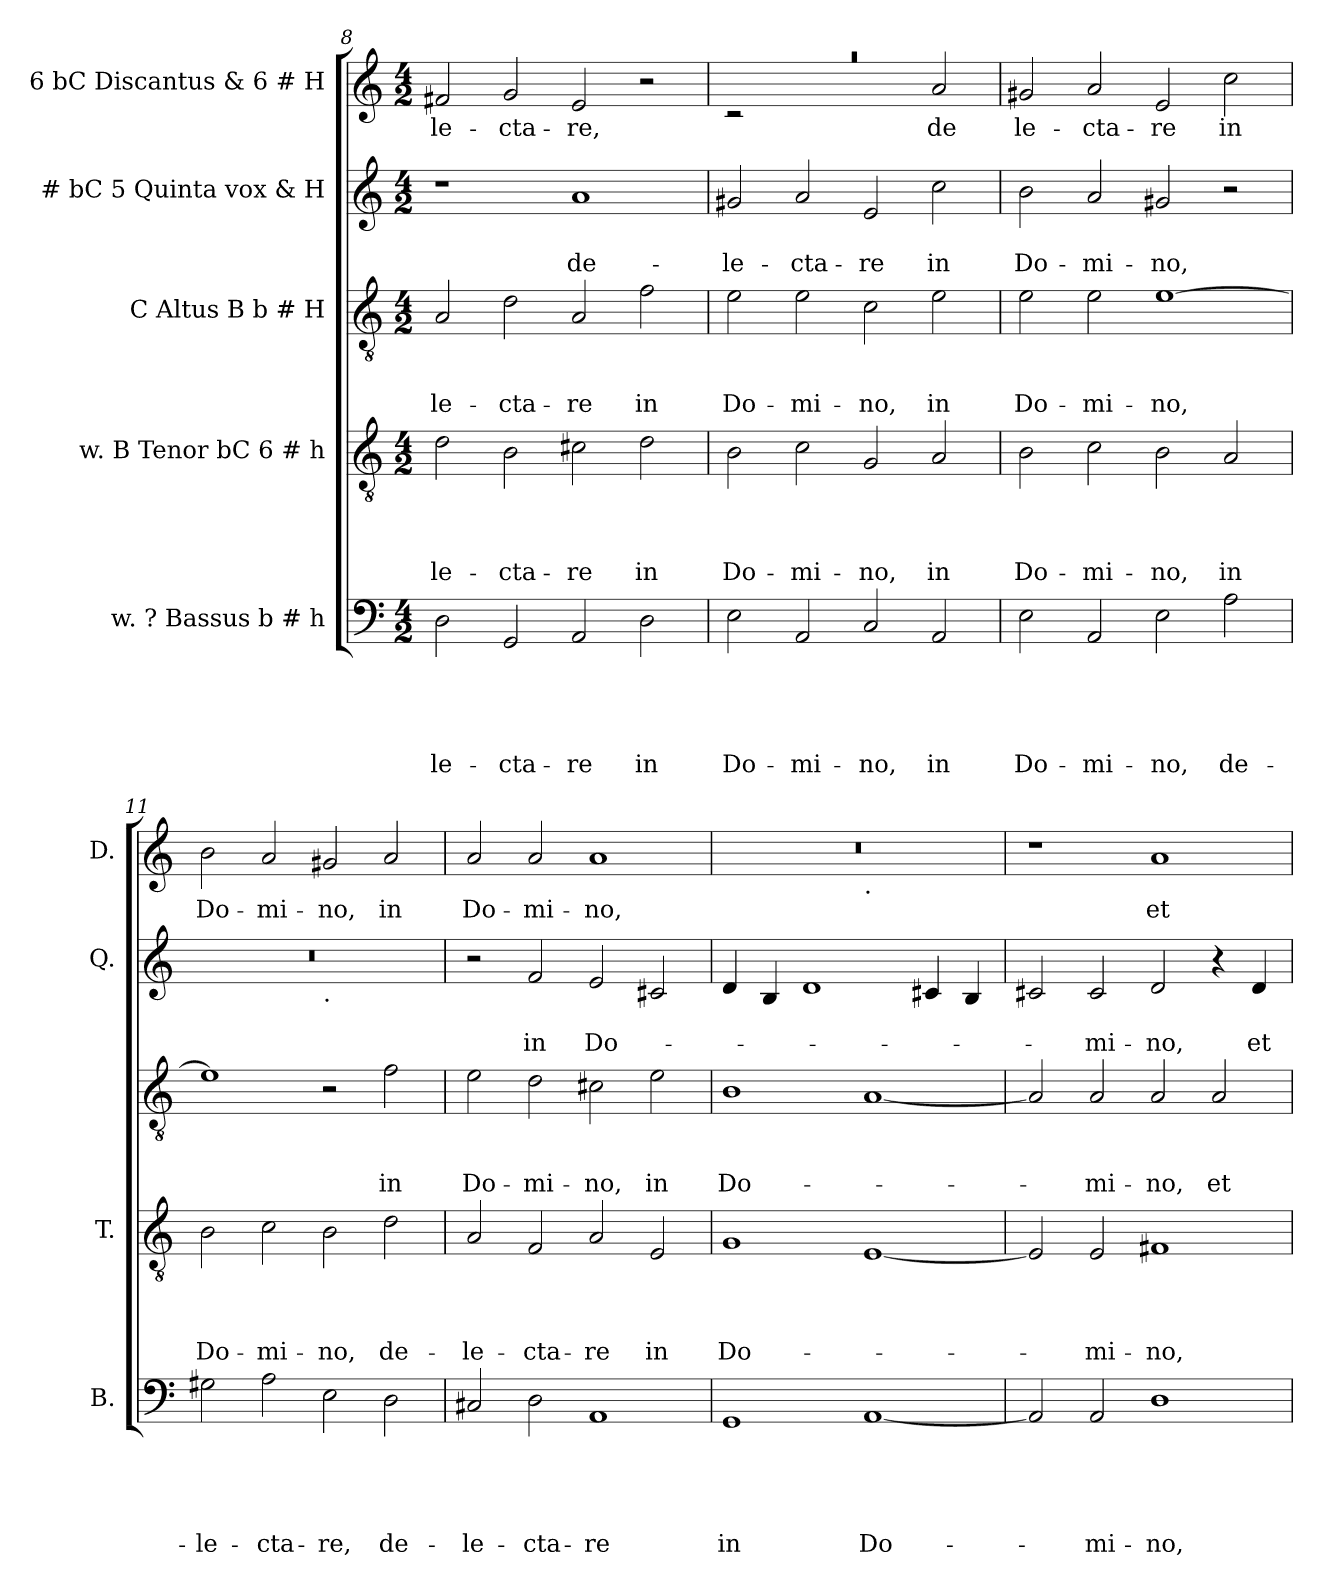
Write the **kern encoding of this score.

**kern	**text	**text	**text	**text	**text	**kern	**text	**text	**text	**text	**kern	**text	**text	**text	**kern	**text	**text	**kern	**text
*part5	*part5	*part5	*part5	*part5	*part5	*part4	*part4	*part4	*part4	*part4	*part3	*part3	*part3	*part3	*part2	*part2	*part2	*part1	*part1
*staff5	*staff5	*staff5	*staff5	*staff5	*staff5	*staff4	*staff4	*staff4	*staff4	*staff4	*staff3	*staff3	*staff3	*staff3	*staff2	*staff2	*staff2	*staff1	*staff1
*I"w. ? Bassus b # h	*	*	*	*	*	*I"w. B Tenor bC 6 # h	*	*	*	*	*I"C Altus B b # H	*	*	*	*I"# bC 5 Quinta vox & H	*	*	*I"6 bC Discantus & 6 # H	*
*I'B.	*	*	*	*	*	*I'T.	*	*	*	*	*	*	*	*	*I'Q.	*	*	*I'D.	*
*clefF4	*	*	*	*	*	*clefGv2	*	*	*	*	*clefGv2	*	*	*	*clefG2	*	*	*clefG2	*
*k[]	*	*	*	*	*	*k[]	*	*	*	*	*k[]	*	*	*	*k[]	*	*	*k[]	*
*C:	*	*	*	*	*	*C:	*	*	*	*	*C:	*	*	*	*C:	*	*	*C:	*
*M4/2	*	*	*	*	*	*M4/2	*	*	*	*	*M4/2	*	*	*	*M4/2	*	*	*M4/2	*
=8	=8	=8	=8	=8	=8	=8	=8	=8	=8	=8	=8	=8	=8	=8	=8	=8	=8	=8	=8
!	!	!	!	!	!LO:LY:b	!	!	!	!	!LO:LY:b	!	!	!	!LO:LY:b	!	!	!	!	!LO:LY:b
2D\	.	.	.	.	-le-	2d\	.	.	.	-le-	2A/	.	.	-le-	1r	.	.	2f#X/	-le-
!	!	!	!	!	!LO:LY:b	!	!	!	!	!LO:LY:b	!	!	!	!LO:LY:b	!	!	!	!	!LO:LY:b
2GG/	.	.	.	.	-cta-	2B\	.	.	.	-cta-	2d\	.	.	-cta-	.	.	.	2g/	-cta-
!	!	!	!	!	!LO:LY:b	!	!	!	!	!LO:LY:b	!	!	!	!LO:LY:b	!	!	!LO:LY:b	!	!LO:LY:b
2AA/	.	.	.	.	-re	2c#X\	.	.	.	-re	2A/	.	.	-re	1a	.	de-	2e/	-re,
!	!	!	!	!	!LO:LY:b	!	!	!	!	!LO:LY:b	!	!	!	!LO:LY:b	!	!	!	!	!
2D\	.	.	.	.	in	2d\	.	.	.	in	2f\	.	.	in	.	.	.	2r	.
=9	=9	=9	=9	=9	=9	=9	=9	=9	=9	=9	=9	=9	=9	=9	=9	=9	=9	=9	=9
!	!	!	!	!	!LO:LY:b	!	!	!	!	!LO:LY:b	!	!	!	!LO:LY:b	!	!	!LO:LY:b	!LO:N:vis=1	!
*	*	*	*	*	*	*	*	*	*	*	*	*	*	*	*	*	*	*^	*
2E\	.	.	.	.	Do-	2B\	.	.	.	Do-	2e\	.	.	Do-	2g#X/	.	-le-	0raa	2rc	.
!	!	!	!	!	!LO:LY:b	!	!	!	!	!LO:LY:b	!	!	!	!LO:LY:b	!	!	!LO:LY:b	!	!	!
2AA/	.	.	.	.	-mi-	2c\	.	.	.	-mi-	2e\	.	.	-mi-	2a/	.	-cta-	.	1ryy	.
!	!	!	!	!	!LO:LY:b	!	!	!	!	!LO:LY:b	!	!	!	!LO:LY:b	!	!	!LO:LY:b	!	!	!
2C/	.	.	.	.	-no,	2G/	.	.	.	-no,	2c\	.	.	-no,	2e/	.	-re	.	.	.
!	!	!	!	!	!LO:LY:b	!	!	!	!	!LO:LY:b	!	!	!	!LO:LY:b	!	!	!LO:LY:b	!	!	!LO:LY:b
2AA/	.	.	.	.	in	2A/	.	.	.	in	2e\	.	.	in	2cc\	.	in	.	2a/	de-
=10	=10	=10	=10	=10	=10	=10	=10	=10	=10	=10	=10	=10	=10	=10	=10	=10	=10	=10	=10	=10
!	!	!	!	!	!LO:LY:b	!	!	!	!	!LO:LY:b	!	!	!	!LO:LY:b	!	!	!LO:LY:b	!	!	!LO:LY:b
*	*	*	*	*	*	*	*	*	*	*	*	*	*	*	*	*	*	*v	*v	*
2E\	.	.	.	.	Do-	2B\	.	.	.	Do-	2e\	.	.	Do-	2b\	.	Do-	2g#X/	-le-
!	!	!	!	!	!LO:LY:b	!	!	!	!	!LO:LY:b	!	!	!	!LO:LY:b	!	!	!LO:LY:b	!	!LO:LY:b
2AA/	.	.	.	.	-mi-	2c\	.	.	.	-mi-	2e\	.	.	-mi-	2a/	.	-mi-	2a/	-cta-
!	!	!	!	!	!LO:LY:b	!	!	!	!	!LO:LY:b	!	!	!	!LO:LY:b	!	!	!LO:LY:b	!	!LO:LY:b
2E\	.	.	.	.	-no,	2B\	.	.	.	-no,	[<1e	.	.	-no,	2g#X/	.	-no,	2e/	-re
!	!	!	!	!	!LO:LY:b	!	!	!	!	!LO:LY:b	!	!	!	!	!	!	!	!	!LO:LY:b
2A\	.	.	.	.	de-	2A/	.	.	.	in	.	.	.	.	2r	.	.	2cc\	in
!!LO:LB:g=z
=11	=11	=11	=11	=11	=11	=11	=11	=11	=11	=11	=11	=11	=11	=11	=11	=11	=11	=11	=11
!	!	!	!	!	!LO:LY:b	!	!	!	!	!LO:LY:b	!	!	!	!	!	!	!	!	!LO:LY:b
*	*	*	*	*	*	*	*	*	*	*	*	*	*	*	*^	*	*	*	*
2G#X\	.	.	.	.	-le-	2B\	.	.	.	Do-	1e]	.	.	.	0r	1ryy	.	.	2b\	Do-
!	!	!	!	!	!LO:LY:b	!	!	!	!	!LO:LY:b	!	!	!	!	!	!	!	!	!	!LO:LY:b
2A\	.	.	.	.	-cta-	2c\	.	.	.	-mi-	.	.	.	.	.	.	.	.	2a/	-mi-
!	!	!	!	!	!	!	!	!	!	!	!	!	!	!	!	!LO:TX:b:t=.	!	!	!	!
!	!	!	!	!	!LO:LY:b	!	!	!	!	!LO:LY:b	!	!	!	!	!	!	!	!	!	!LO:LY:b
2E\	.	.	.	.	-re,	2B\	.	.	.	-no,	2r	.	.	.	.	1ryy	.	.	2g#X/	-no,
!	!	!	!	!	!LO:LY:b	!	!	!	!	!LO:LY:b	!	!	!	!LO:LY:b	!	!	!	!	!	!LO:LY:b
2D\	.	.	.	.	de-	2d\	.	.	.	de-	2f\	.	.	in	.	.	.	.	2a/	in
=12	=12	=12	=12	=12	=12	=12	=12	=12	=12	=12	=12	=12	=12	=12	=12	=12	=12	=12	=12	=12
!	!	!	!	!	!LO:LY:b	!	!	!	!	!LO:LY:b	!	!	!	!LO:LY:b	!	!	!	!	!	!LO:LY:b
*	*	*	*	*	*	*	*	*	*	*	*	*	*	*	*v	*v	*	*	*	*
2C#X/	.	.	.	.	-le-	2A/	.	.	.	-le-	2e\	.	.	Do-	2r	.	.	2a/	Do-
!	!	!	!	!	!LO:LY:b	!	!	!	!	!LO:LY:b	!	!	!	!LO:LY:b	!	!	!LO:LY:b	!	!LO:LY:b
2D\	.	.	.	.	-cta-	2F/	.	.	.	-cta-	2d\	.	.	-mi-	2f/	.	in	2a/	-mi-
!	!	!	!	!	!LO:LY:b	!	!	!	!	!LO:LY:b	!	!	!	!LO:LY:b	!	!	!LO:LY:b	!	!LO:LY:b
1AA	.	.	.	.	-re	2A/	.	.	.	-re	2c#X\	.	.	-no,	2e/	.	Do-	1a	-no,
!	!	!	!	!	!	!	!	!	!	!LO:LY:b	!	!	!	!LO:LY:b	!	!	!	!	!
.	.	.	.	.	.	2E/	.	.	.	in	2e\	.	.	in	2c#X/	.	.	.	.
=13	=13	=13	=13	=13	=13	=13	=13	=13	=13	=13	=13	=13	=13	=13	=13	=13	=13	=13	=13
!	!	!	!	!	!LO:LY:b	!	!	!	!	!LO:LY:b	!	!	!	!LO:LY:b	!	!	!	!	!
*	*	*	*	*	*	*	*	*	*	*	*	*	*	*	*	*	*	*^	*
1GG	.	.	.	.	in	1G	.	.	.	Do-	1B	.	.	Do-	4d/	.	.	0r	1ryy	.
.	.	.	.	.	.	.	.	.	.	.	.	.	.	.	4B/	.	.	.	.	.
.	.	.	.	.	.	.	.	.	.	.	.	.	.	.	1d	.	.	.	.	.
!	!	!	!	!	!	!	!	!	!	!	!	!	!	!	!	!	!	!	!LO:TX:b:t=.	!
!	!	!	!	!	!LO:LY:b	!	!	!	!	!	!	!	!	!	!	!	!	!	!	!
[<1AA	.	.	.	.	Do-	[<1E	.	.	.	.	[<1A	.	.	.	.	.	.	.	1ryy	.
.	.	.	.	.	.	.	.	.	.	.	.	.	.	.	4c#X/	.	.	.	.	.
.	.	.	.	.	.	.	.	.	.	.	.	.	.	.	4B/	.	.	.	.	.
*	*	*	*	*	*	*	*	*	*	*	*	*	*	*	*	*	*	*v	*v	*
=14	=14	=14	=14	=14	=14	=14	=14	=14	=14	=14	=14	=14	=14	=14	=14	=14	=14	=14	=14
2AA/]	.	.	.	.	.	2E/]	.	.	.	.	2A/]	.	.	.	2c#X/	.	.	1r	.
!	!	!	!	!	!LO:LY:b	!	!	!	!	!LO:LY:b	!	!	!	!LO:LY:b	!	!	!LO:LY:b	!	!
2AA/	.	.	.	.	-mi-	2E/	.	.	.	-mi-	2A/	.	.	-mi-	2c#/	.	-mi-	.	.
!	!	!	!	!	!LO:LY:b	!	!	!	!	!LO:LY:b	!	!	!	!LO:LY:b	!	!	!LO:LY:b	!	!LO:LY:b
1D	.	.	.	.	-no,	1F#X	.	.	.	-no,	2A/	.	.	-no,	2d/	.	-no,	1a	et
!	!	!	!	!	!	!	!	!	!	!	!	!	!	!LO:LY:b	!	!	!	!	!
.	.	.	.	.	.	.	.	.	.	.	2A/	.	.	et	4r	.	.	.	.
!	!	!	!	!	!	!	!	!	!	!	!	!	!	!	!	!	!LO:LY:b	!	!
.	.	.	.	.	.	.	.	.	.	.	.	.	.	.	4d/	.	et	.	.
=	=	=	=	=	=	=	=	=	=	=	=	=	=	=	=	=	=	=	=
*-	*-	*-	*-	*-	*-	*-	*-	*-	*-	*-	*-	*-	*-	*-	*-	*-	*-	*-	*-
